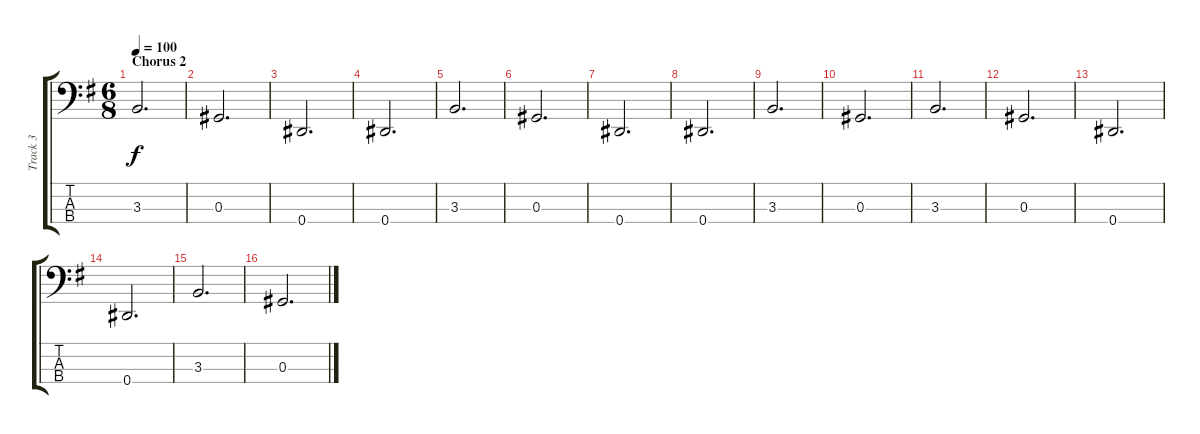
\track ("Track 3" "Track 3") {instrument electricbassfinger}
\staff {score tabs}
\tuning (Gb2 Db2 Ab1 Eb1) {hide}
\ts (6 8)
\section ("" "Chorus 2")
\tempo 100
\clef f4
\ks g
3.3.2{d dy f} |
0.3.2{d} |
0.4.2{d} |
0.4.2{d} |
3.3.2{d} |
0.3.2{d} |
0.4.2{d} |
0.4.2{d} |
3.3.2{d} |
0.3.2{d} |
3.3.2{d} |
0.3.2{d} |
0.4.2{d} |
0.4.2{d} |
3.3.2{d} |
0.3.2{d}
